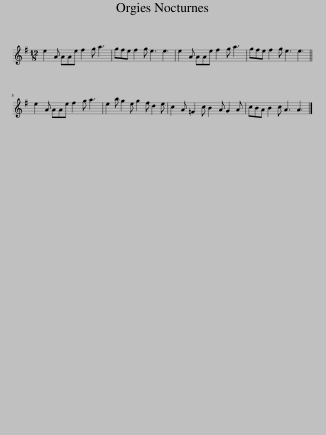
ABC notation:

X:1
L:1/8
M:12/8
I:linebreak $
K:G
V:1 treble
V:1
 e2 A AAe f2 g a3 | gfe f2 g e3 e3 | e2 A AAe f2 g a3 | gfe f2 g e3 e3 ||$ e2 A AAe f2 g a3 | %5
 e2 b g2 e g2 f d2 e | c2 A =F2 c B2 A G2 A | cBA B2 c A3 A3 |] %8
